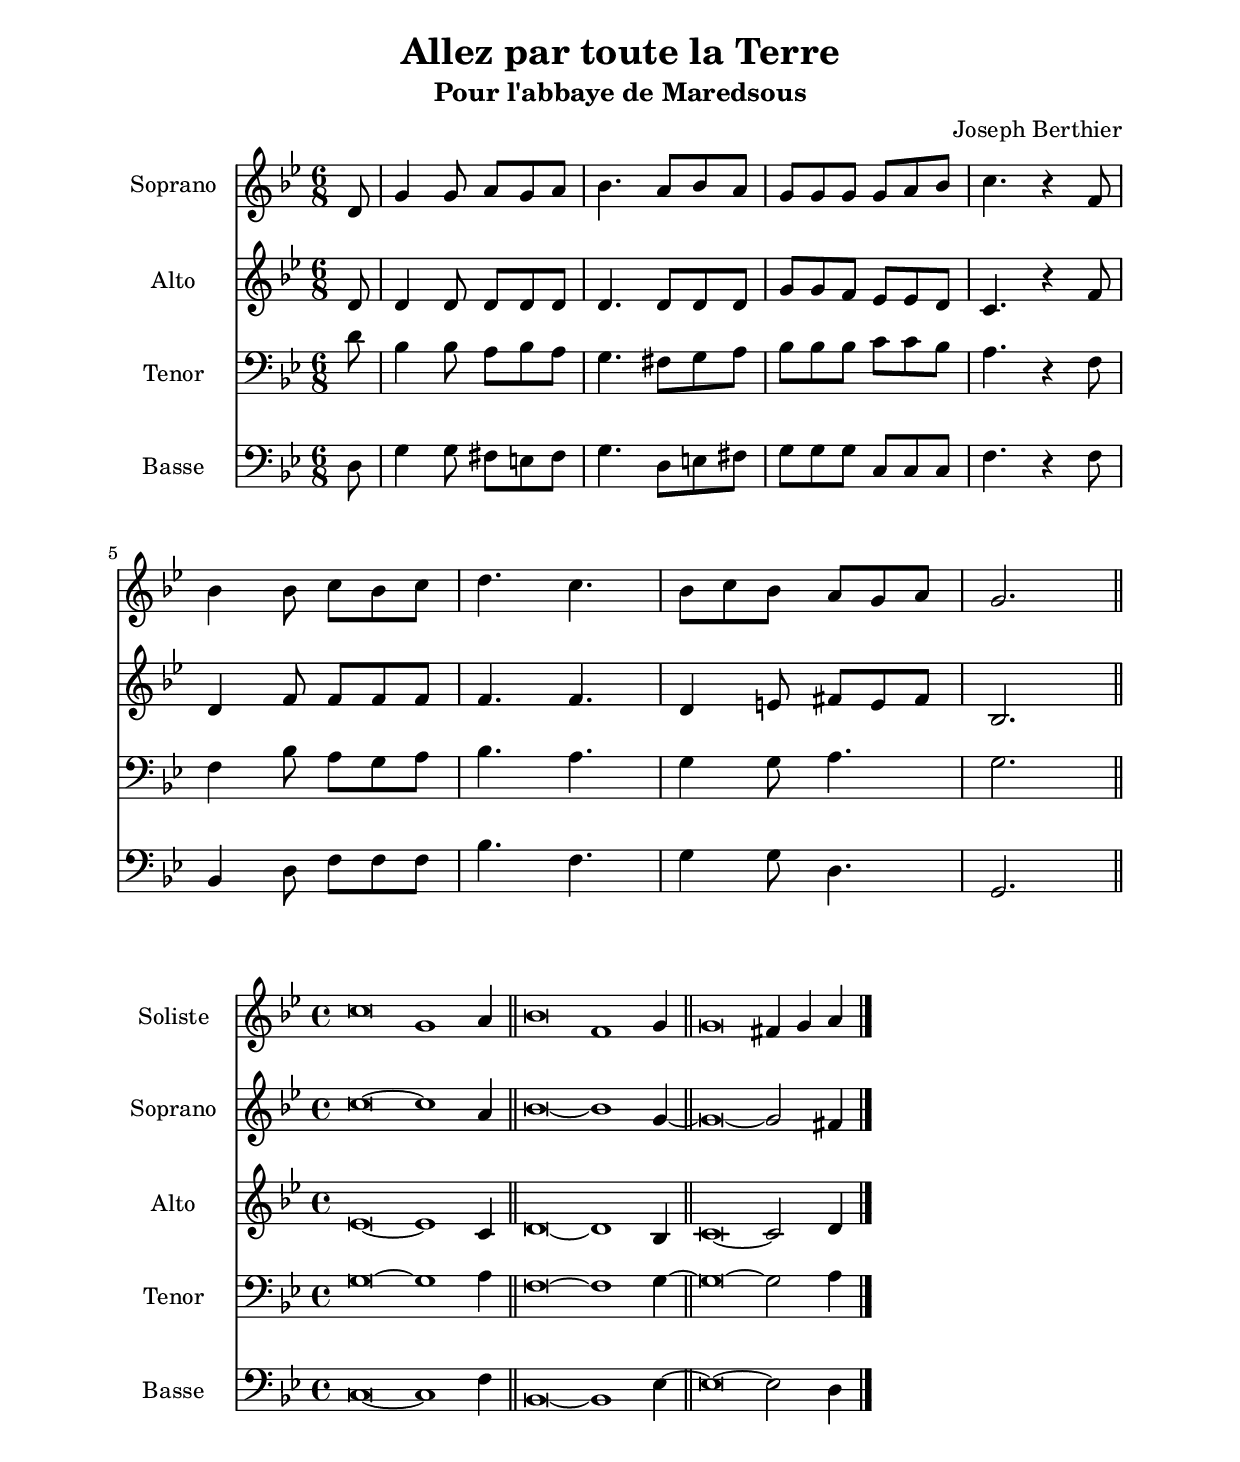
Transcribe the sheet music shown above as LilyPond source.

\version "2.22.1"
\language "italiano"

\header {
  title = "Allez par toute la Terre"
  subtitle = "Pour l'abbaye de Maredsous"
  composer = "Joseph Berthier"
}

global = {
  \key sol \minor
  \time 6/8
}

sopranoTrack = \relative do' {
    \global
    \partial 8 re8
    sol4 sol8 la sol la
    sib4. la8 sib la
    sol8 sol sol sol la sib
    do4. r4 fa,8 \break
    sib4 sib8 do sib do
    re4. do4.
    sib8 do sib la sol la
    sol2.
    \bar "||"    
  }
  
altoTrack = \relative do' {
    \global
    \partial 8 re8
    re4 re8 re re re
    re4. re8 re re
    sol8 sol fa mib mib re
    do4. r4 fa8
    re4 fa8 fa fa fa
    fa4. fa
    re4 mi8 fad mi fad
    sib,2.
  }
  
tenorTrack = \relative do' {
    \global
    \partial 8 re8
    sib4 sib8 la sib la
    sol4. fad8 sol la
    sib8 sib sib do do sib
    la4. r4 fa8
    fa4 sib8 la sol la
    sib4. la
    sol4 sol8 la4.
    sol2.
  }
  
bassTrack = 
  \relative do {
    \global
    \partial 8 re8
    sol4 sol8 fad mi fad
    sol4. re8 mi fad
    sol8 sol sol do, do do
    fa4. r4 fa8
    sib,4 re8 fa fa fa
    sib4. fa
    sol4 sol8 re4.
    sol,2.
  }


global = {
  \key sol \minor
  \time 6/8
}

sopranoR = \new Staff \with {
  instrumentName = "Soprano"
  midiInstrument = "choir aahs"
} { \sopranoTrack }

altoR = \new Staff \with {
  instrumentName = "Alto"
  midiInstrument = "choir aahs"
} { \altoTrack }

tenorR = \new Staff \with {
  instrumentName = "Tenor"
  midiInstrument = "choir aahs"
} {
  \clef bass \tenorTrack
}

bassR = \new Staff \with {
  instrumentName = "Basse"
  midiInstrument = "choir aahs"
} {
  \clef bass \bassTrack
}

%-------------------- couplet -------------------

stemOff = \hide Staff.Stem
stemOn = \undo \stemOff

globalC = {
  \key sol \minor
  \cadenzaOn
}

solisteC = \new Staff \with {
  instrumentName = "Soliste"
  midiInstrument = "choir aahs"
} {
  \relative do'' {
    \globalC
    \stemOff do\breve sol1 \stemOn la4 \bar "||"
    \stemOff sib\breve fa1 \stemOn sol4 \bar "||"
    \stemOff sol\breve \stemOn fad4 sol la
    \bar "|."
  }
}

sopranoC = \new Staff \with {
  instrumentName = "Soprano"
  midiInstrument = "choir aahs"
} {
  \relative do'' {
    \globalC
    \stemOff do\breve ~ do1 \stemOn la4 \bar "||"
    \stemOff sib\breve ~ sib1 \stemOn sol4 ~ \bar "||"
    \stemOff sol\breve ~ \stemOn sol2 fad4
  }
}

altoC = \new Staff \with {
  instrumentName = "Alto"
  midiInstrument = "choir aahs"
} {
  \relative do' {
    \globalC
    \stemOff mib\breve ~ mib1 \stemOn do4 \bar "||"
    \stemOff re\breve ~ re1 \stemOn sib4 \bar "||"
    \stemOff do\breve ~ \stemOn do2 re4
  }
}

tenorC = \new Staff \with {
  instrumentName = "Tenor"
  midiInstrument = "choir aahs"
} {
  \clef bass
  \relative do' {
    \globalC
    \stemOff sol\breve ~ sol1 \stemOn la4 \bar "||"
    \stemOff fa\breve ~ fa1 \stemOn sol4 ~ \bar "||"
    \stemOff sol\breve ~ \stemOn sol2 la4
  }
}

bassC = \new Staff \with {
  instrumentName = "Basse"
  midiInstrument = "choir aahs"
} {
  \clef bass
  \relative do {
    \globalC
    \stemOff do\breve ~ do1 \stemOn fa4 \bar "||"
    \stemOff sib,\breve ~ sib1 \stemOn mib4 ~ \bar "||"
    \stemOff mib\breve ~ \stemOn mib2 re4
  }
}

\book{
  \paper {
    left-margin = 20\mm
    right-margin = 20\mm
    top-margin = 20\mm
    bottom-margin = 20\mm
  }
  
  \score {
    <<
      \sopranoR
      \altoR
      \tenorR
      \bassR
    >>
    \layout { 
      indent = 2\cm
      \override BreathingSign.text = \markup { \musicglyph "comma" }
    }
    \midi {
      \tempo 4=80
    }
  }
  
  \score{
    <<
      \solisteC
      \sopranoC
      \altoC
      \tenorC
      \bassC
    >>
    \layout { 
      indent = 2\cm
      \override BreathingSign.text = \markup { \musicglyph "comma" }
    }
    \midi {
      \tempo 4=80
    }
  }
}
